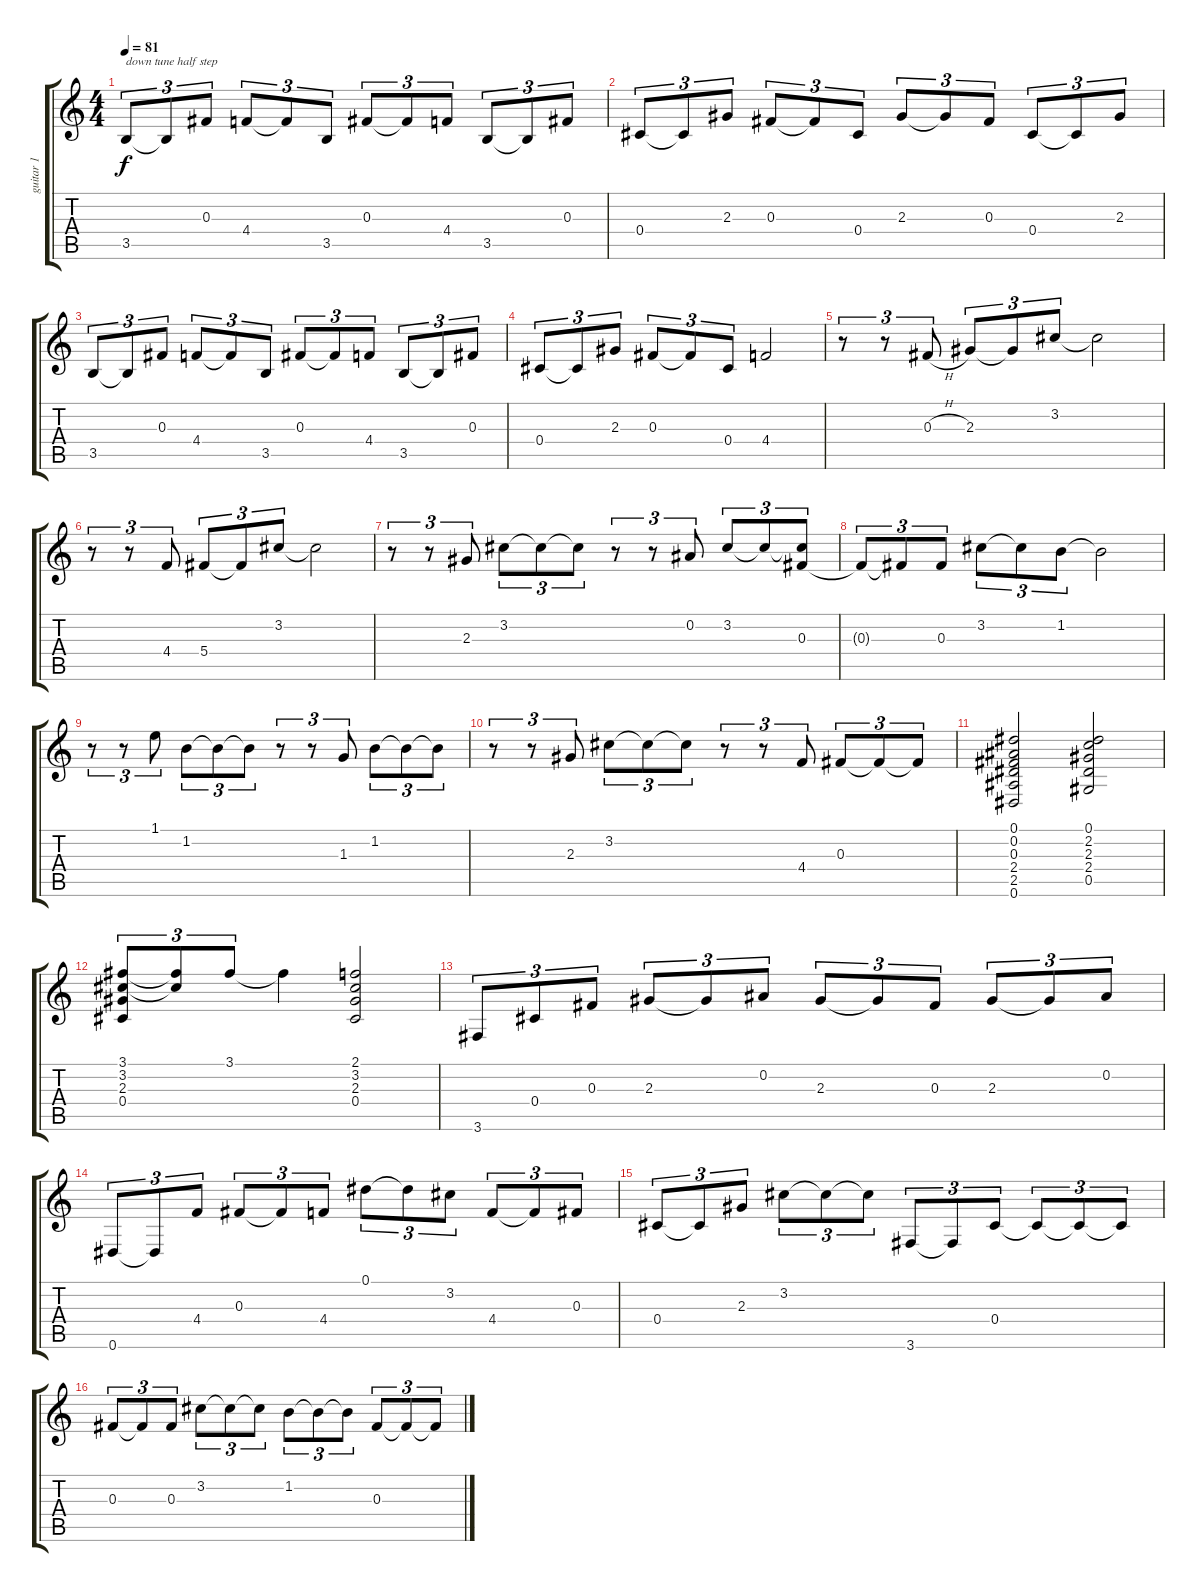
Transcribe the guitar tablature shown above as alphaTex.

\track ("guitar 1" "guitar 1") {instrument electricguitarjazz}
\staff {score tabs}
\tuning (Eb4 Bb3 Gb3 Db3 Ab2 Eb2) {hide}
\ts (4 4)
\tempo 81
\clef g2
\ks c
3.5.8{tu (3 2) txt "down tune half step" dy f instrument electricguitarjazz} 3.5{t}.8{tu (3 2)} 0.3.8{tu (3 2)} 4.4.8{tu (3 2)} 4.4{t}.8{tu (3 2)} 3.5.8{tu (3 2)} 0.3.8{tu (3 2)} 0.3{t}.8{tu (3 2)} 4.4.8{tu (3 2)} 3.5.8{tu (3 2)} 3.5{t}.8{tu (3 2)} 0.3.8{tu (3 2)} |
0.4.8{tu (3 2)} 0.4{t}.8{tu (3 2)} 2.3.8{tu (3 2)} 0.3.8{tu (3 2)} 0.3{t}.8{tu (3 2)} 0.4.8{tu (3 2)} 2.3.8{tu (3 2)} 2.3{t}.8{tu (3 2)} 0.3.8{tu (3 2)} 0.4.8{tu (3 2)} 0.4{t}.8{tu (3 2)} 2.3.8{tu (3 2)} |
3.5.8{tu (3 2)} 3.5{t}.8{tu (3 2)} 0.3.8{tu (3 2)} 4.4.8{tu (3 2)} 4.4{t}.8{tu (3 2)} 3.5.8{tu (3 2)} 0.3.8{tu (3 2)} 0.3{t}.8{tu (3 2)} 4.4.8{tu (3 2)} 3.5.8{tu (3 2)} 3.5{t}.8{tu (3 2)} 0.3.8{tu (3 2)} |
0.4.8{tu (3 2)} 0.4{t}.8{tu (3 2)} 2.3.8{tu (3 2)} 0.3.8{tu (3 2)} 0.3{t}.8{tu (3 2)} 0.4.8{tu (3 2)} 4.4.2 |
r.8{tu (3 2)} r.8{tu (3 2)} 0.3{h}.8{tu (3 2)} 2.3.8{tu (3 2)} 2.3{t}.8{tu (3 2)} 3.2.8{tu (3 2)} 3.2{t}.2 |
r.8{tu (3 2)} r.8{tu (3 2)} 4.4.8{tu (3 2)} 5.4.8{tu (3 2)} 5.4{t}.8{tu (3 2)} 3.2.8{tu (3 2)} 3.2{t}.2 |
r.8{tu (3 2)} r.8{tu (3 2)} 2.3.8{tu (3 2)} 3.2.8{tu (3 2)} 3.2{t}.8{tu (3 2)} 3.2{t}.8{tu (3 2)} r.8{tu (3 2)} r.8{tu (3 2)} 0.2.8{tu (3 2)} 3.2.8{tu (3 2)} 3.2{t}.8{tu (3 2)} (3.2{t} 0.3).8{tu (3 2)} |
0.3{t}.8{tu (3 2)} 0.3{t}.8{tu (3 2)} 0.3.8{tu (3 2)} 3.2.8{tu (3 2)} 3.2{t}.8{tu (3 2)} 1.2.8{tu (3 2)} 1.2{t}.2 |
r.8{tu (3 2)} r.8{tu (3 2)} 1.1.8{tu (3 2)} 1.2.8{tu (3 2)} 1.2{t}.8{tu (3 2)} 1.2{t}.8{tu (3 2)} r.8{tu (3 2)} r.8{tu (3 2)} 1.3.8{tu (3 2)} 1.2.8{tu (3 2)} 1.2{t}.8{tu (3 2)} 1.2{t}.8{tu (3 2)} |
r.8{tu (3 2)} r.8{tu (3 2)} 2.3.8{tu (3 2)} 3.2.8{tu (3 2)} 3.2{t}.8{tu (3 2)} 3.2{t}.8{tu (3 2)} r.8{tu (3 2)} r.8{tu (3 2)} 4.4.8{tu (3 2)} 0.3.8{tu (3 2)} 0.3{t}.8{tu (3 2)} 0.3{t}.8{tu (3 2)} |
(0.1 0.2 0.3 2.4 2.5 0.6).2 (0.1 2.2 2.3 2.4 0.5).2 |
(3.1 3.2 2.3 0.4).8{tu (3 2)} (3.1{t} 3.2{t}).8{tu (3 2)} 3.1.8{tu (3 2)} 3.1{t}.4 (2.1 3.2 2.3 0.4).2 |
3.6.8{tu (3 2)} 0.4.8{tu (3 2)} 0.3.8{tu (3 2)} 2.3.8{tu (3 2)} 2.3{t}.8{tu (3 2)} 0.2.8{tu (3 2)} 2.3.8{tu (3 2)} 2.3{t}.8{tu (3 2)} 0.3.8{tu (3 2)} 2.3.8{tu (3 2)} 2.3{t}.8{tu (3 2)} 0.2.8{tu (3 2)} |
0.6.8{tu (3 2)} 0.6{t}.8{tu (3 2)} 4.4.8{tu (3 2)} 0.3.8{tu (3 2)} 0.3{t}.8{tu (3 2)} 4.4.8{tu (3 2)} 0.1.8{tu (3 2)} 0.1{t}.8{tu (3 2)} 3.2.8{tu (3 2)} 4.4.8{tu (3 2)} 4.4{t}.8{tu (3 2)} 0.3.8{tu (3 2)} |
0.4.8{tu (3 2)} 0.4{t}.8{tu (3 2)} 2.3.8{tu (3 2)} 3.2.8{tu (3 2)} 3.2{t}.8{tu (3 2)} 3.2{t}.8{tu (3 2)} 3.6.8{tu (3 2)} 3.6{t}.8{tu (3 2)} 0.4.8{tu (3 2)} 0.4{t}.8{tu (3 2)} 0.4{t}.8{tu (3 2)} 0.4{t}.8{tu (3 2)} |
0.3.8{tu (3 2)} 0.3{t}.8{tu (3 2)} 0.3.8{tu (3 2)} 3.2.8{tu (3 2)} 3.2{t}.8{tu (3 2)} 3.2{t}.8{tu (3 2)} 1.2.8{tu (3 2)} 1.2{t}.8{tu (3 2)} 1.2{t}.8{tu (3 2)} 0.3.8{tu (3 2)} 0.3{t}.8{tu (3 2)} 0.3{t}.8{tu (3 2)}
